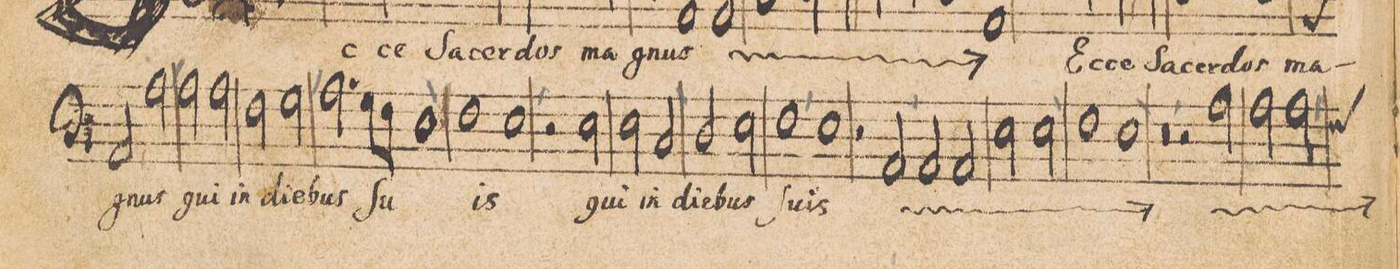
**kern	**text
*I"BASSVS.	*
*clefF3	*
*k[]	*
*met(C|)	*
*M2/1	*
2C/	-gnus
2c,<\	qui
=14-	=14-
2c\	in
2c\	di-
2A\	-e-
2B,<\	-bus
=15-	=15-
2.c\	Su-
8B\L	.
8A\J	.
1G,<	.
=16-	=16-
1A	.
1G,<	-is
=17-	=17-
2r	.
2G\	qui
2G\	in
2E,</	di-
=18-	=18-
2F/	-e-
2G\	-bus
1A,<	Su-
=19-	=19-
1G	-is
2r	.
*	*ij
2C,</	qui
=20-	=20-
2C/	in
2C/	di-
2G\	-e-
2G,<\	-bus
=21-	=21-
1A	Su-
1G,<	-is
=22-	=22-
0r	.
=23-	=23-
2r	.
2c\	qui
2c\	in
2c,<\	di-
*custos:A	*
=24-	=24-
*-	*-
